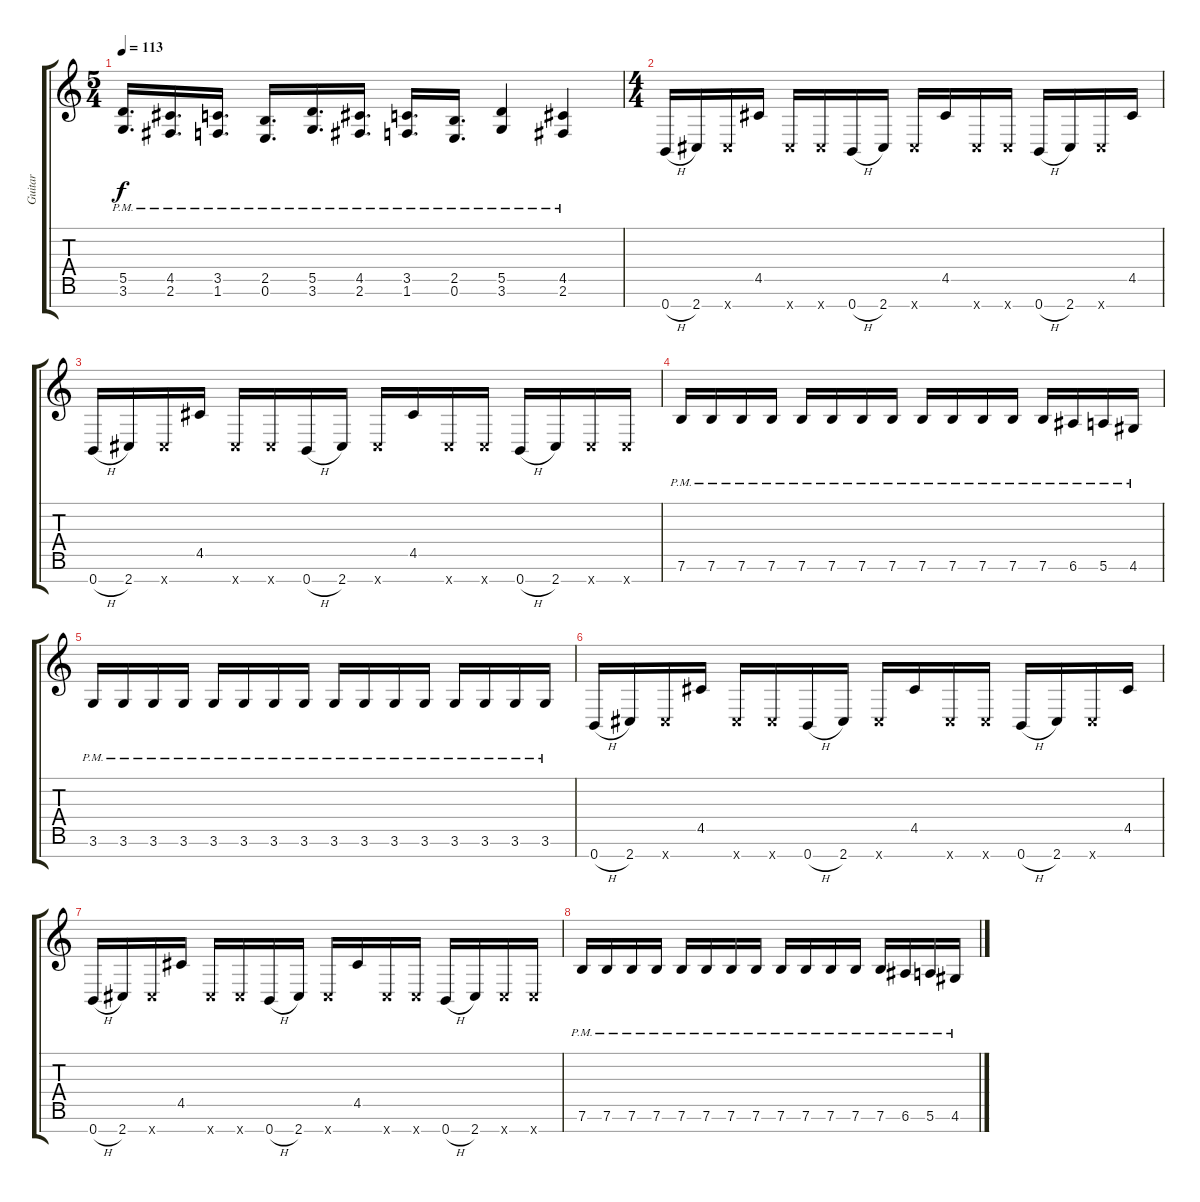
\track ("Guitar" "Guitar") {instrument distortionguitar}
\staff {score tabs}
\tuning (E4 B3 G3 D3 A2 E2 B1) {hide}
\ts (5 4)
\tempo 113
\clef g2
\ks c
(5.5{pm} 3.6{pm}).16{d dy f} (4.5{pm} 2.6{pm}).16{d} (3.5{pm} 1.6{pm}).16{d} (2.5{pm} 0.6{pm}).16{d} (5.5{pm} 3.6{pm}).16{d} (4.5{pm} 2.6{pm}).16{d} (3.5{pm} 1.6{pm}).16{d} (2.5{pm} 0.6{pm}).16{d} (5.5{pm} 3.6{pm}).4 (4.5{pm} 2.6{pm}).4 |
\ts (4 4)
0.7{h}.16 2.7.16 2.7{x}.16 4.5.16 2.7{x}.16 2.7{x}.16 0.7{h}.16 2.7.16 2.7{x}.16 4.5.16 2.7{x}.16 2.7{x}.16 0.7{h}.16 2.7.16 2.7{x}.16 4.5.16 |
0.7{h}.16 2.7.16 2.7{x}.16 4.5.16 2.7{x}.16 2.7{x}.16 0.7{h}.16 2.7.16 2.7{x}.16 4.5.16 2.7{x}.16 2.7{x}.16 0.7{h}.16 2.7.16 2.7{x}.16 2.7{x}.16 |
7.6{pm}.16 7.6{pm}.16 7.6{pm}.16 7.6{pm}.16 7.6{pm}.16 7.6{pm}.16 7.6{pm}.16 7.6{pm}.16 7.6{pm}.16 7.6{pm}.16 7.6{pm}.16 7.6{pm}.16 7.6{pm}.16 6.6{pm}.16 5.6{pm}.16 4.6{pm}.16 |
3.6{pm}.16 3.6{pm}.16 3.6{pm}.16 3.6{pm}.16 3.6{pm}.16 3.6{pm}.16 3.6{pm}.16 3.6{pm}.16 3.6{pm}.16 3.6{pm}.16 3.6{pm}.16 3.6{pm}.16 3.6{pm}.16 3.6{pm}.16 3.6{pm}.16 3.6{pm}.16 |
0.7{h}.16 2.7.16 2.7{x}.16 4.5.16 2.7{x}.16 2.7{x}.16 0.7{h}.16 2.7.16 2.7{x}.16 4.5.16 2.7{x}.16 2.7{x}.16 0.7{h}.16 2.7.16 2.7{x}.16 4.5.16 |
0.7{h}.16 2.7.16 2.7{x}.16 4.5.16 2.7{x}.16 2.7{x}.16 0.7{h}.16 2.7.16 2.7{x}.16 4.5.16 2.7{x}.16 2.7{x}.16 0.7{h}.16 2.7.16 2.7{x}.16 2.7{x}.16 |
7.6{pm}.16 7.6{pm}.16 7.6{pm}.16 7.6{pm}.16 7.6{pm}.16 7.6{pm}.16 7.6{pm}.16 7.6{pm}.16 7.6{pm}.16 7.6{pm}.16 7.6{pm}.16 7.6{pm}.16 7.6{pm}.16 6.6{pm}.16 5.6{pm}.16 4.6{pm}.16
